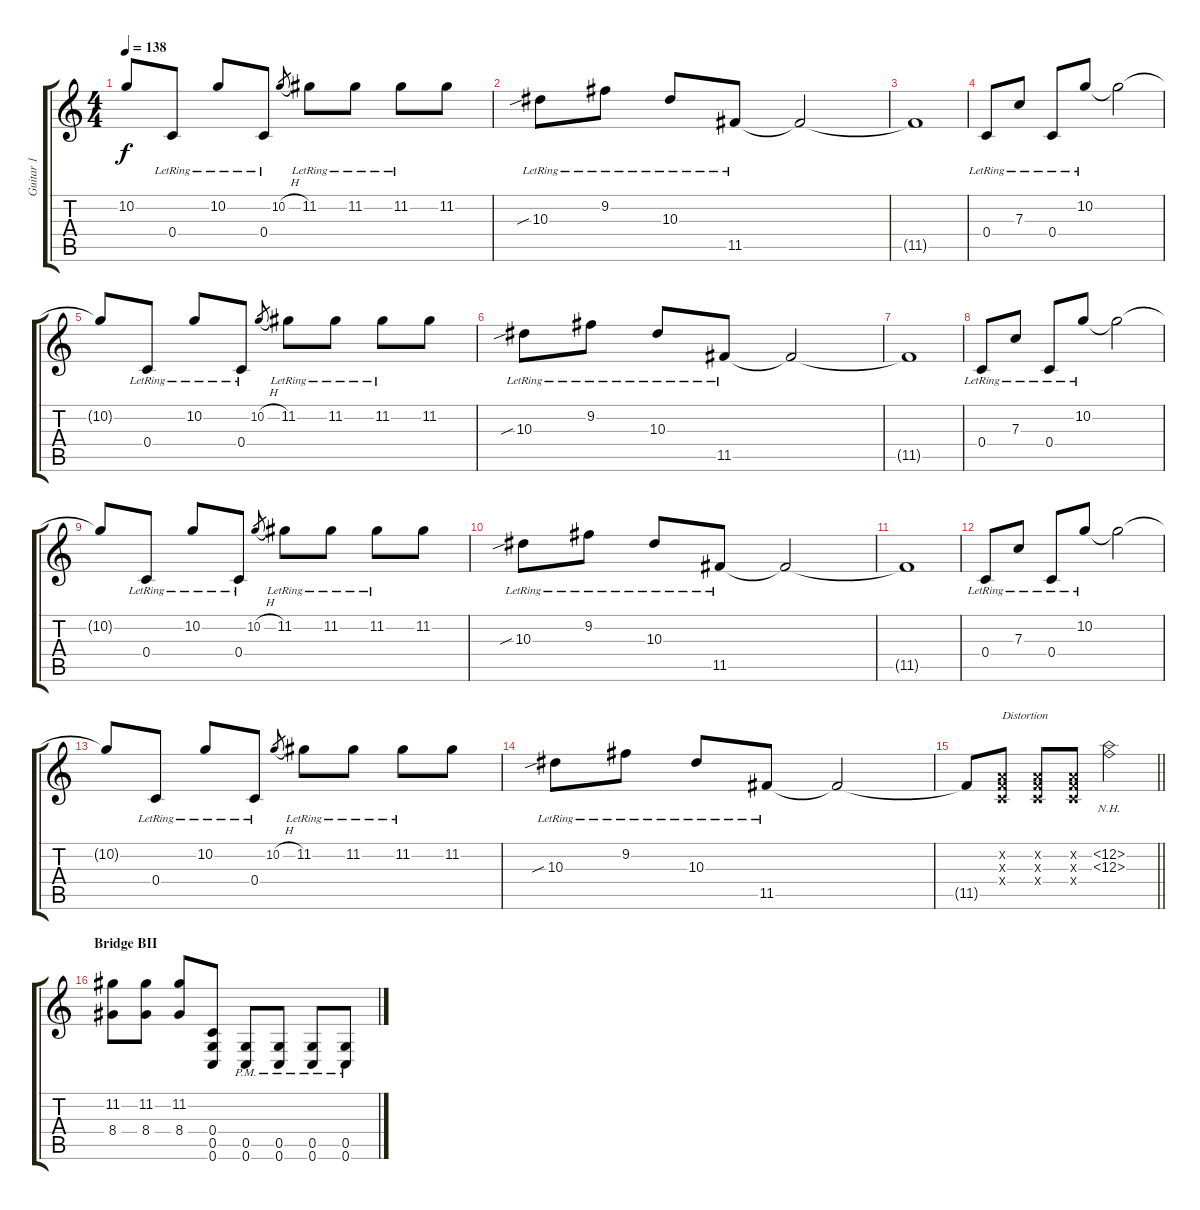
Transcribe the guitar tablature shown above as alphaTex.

\track ("Guitar 1" "Guitar 1") {instrument distortionguitar}
\staff {score tabs}
\tuning (D4 A3 F3 C3 G2 C2) {hide}
\ts (4 4)
\tempo 138
\clef g2
\ks c
10.2{t}.8{dy f} 0.4{lr}.8 10.2{lr}.8 0.4{lr}.8 10.2{h}.8{gr} 11.2{lr}.8 11.2{lr}.8 11.2{lr}.8 11.2.8 |
10.3{sib lr}.8 9.2{lr}.8 10.3{lr}.8 11.5{lr}.8 11.5{t}.2 |
11.5{t}.1 |
0.4{lr}.8 7.3{lr}.8 0.4{lr}.8 10.2{lr}.8 10.2{t}.2 |
10.2{t}.8 0.4{lr}.8 10.2{lr}.8 0.4{lr}.8 10.2{h}.8{gr} 11.2{lr}.8 11.2{lr}.8 11.2{lr}.8 11.2.8 |
10.3{sib lr}.8 9.2{lr}.8 10.3{lr}.8 11.5{lr}.8 11.5{t}.2 |
11.5{t}.1 |
0.4{lr}.8 7.3{lr}.8 0.4{lr}.8 10.2{lr}.8 10.2{t}.2 |
10.2{t}.8 0.4{lr}.8 10.2{lr}.8 0.4{lr}.8 10.2{h}.8{gr} 11.2{lr}.8 11.2{lr}.8 11.2{lr}.8 11.2.8 |
10.3{sib lr}.8 9.2{lr}.8 10.3{lr}.8 11.5{lr}.8 11.5{t}.2 |
11.5{t}.1 |
0.4{lr}.8 7.3{lr}.8 0.4{lr}.8 10.2{lr}.8 10.2{t}.2 |
10.2{t}.8 0.4{lr}.8 10.2{lr}.8 0.4{lr}.8 10.2{h}.8{gr} 11.2{lr}.8 11.2{lr}.8 11.2{lr}.8 11.2.8 |
10.3{sib lr}.8 9.2{lr}.8 10.3{lr}.8 11.5{lr}.8 11.5{t}.2 |
\barLineRight lightlight
11.5{t}.8 (0.2{x} 0.3{x} 0.4{x}).8{txt "Distortion" instrument distortionguitar} (0.2{x} 0.3{x} 0.4{x}).8 (0.2{x} 0.3{x} 0.4{x}).8 (12.2{nh} 12.3{nh}).2 |
\section ("" "Bridge BII")
(11.2 8.4).8 (11.2 8.4).8 (11.2 8.4).8 (0.4 0.5 0.6).8 (0.5{pm} 0.6{pm}).8 (0.5{pm} 0.6{pm}).8 (0.5{pm} 0.6{pm}).8 (0.5{pm} 0.6{pm}).8
